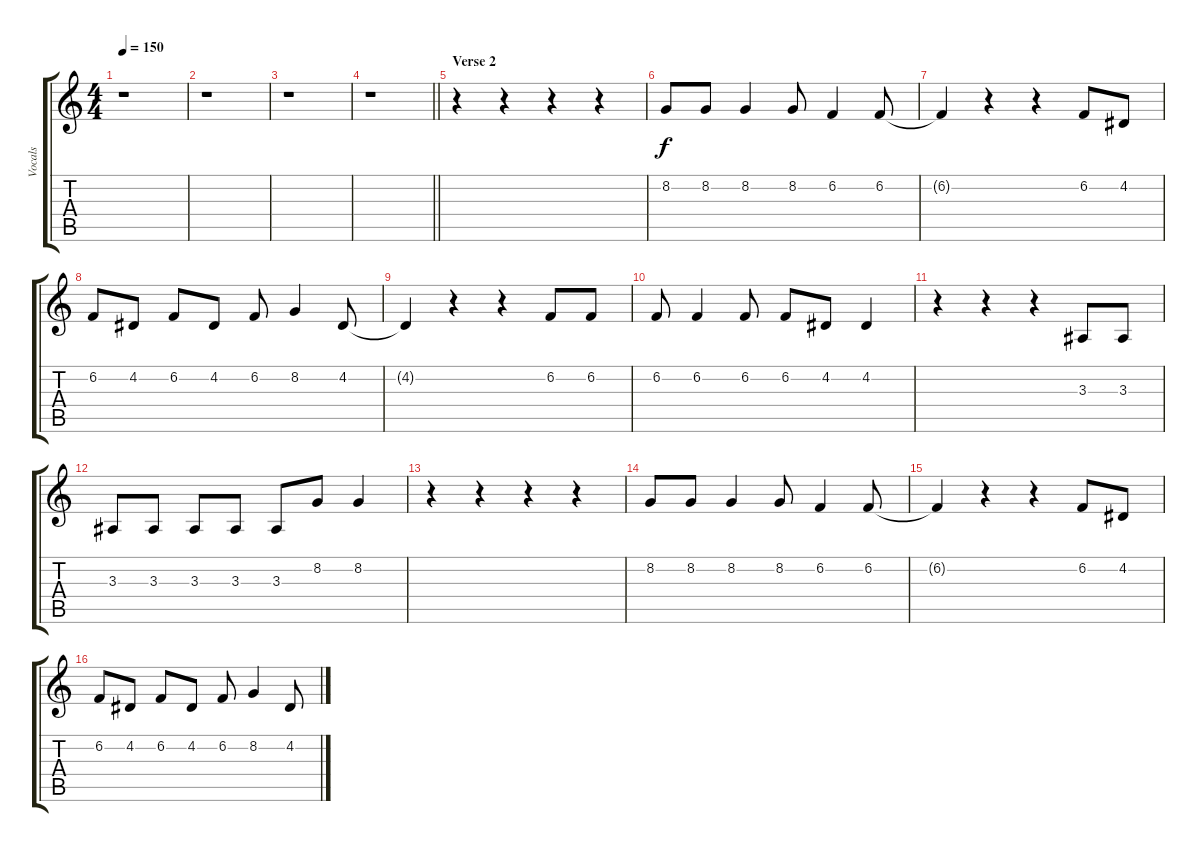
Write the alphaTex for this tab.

\track ("Vocals" "Vocals") {instrument harmonica}
\staff {score tabs}
\tuning (E4 B3 G3 D3 A2 E2) {hide}
\ts (4 4)
\tempo 150
\clef g2
\ks c
r.1{dy f} |
r.1 |
r.1 |
\barLineRight lightlight
r.1 |
\section ("" "Verse 2")
r.4 r.4 r.4 r.4 |
8.2.8 8.2.8 8.2.4 8.2.8 6.2.4 6.2.8 |
6.2{t}.4 r.4 r.4 6.2.8 4.2.8 |
6.2.8 4.2.8 6.2.8 4.2.8 6.2.8 8.2.4 4.2.8 |
4.2{t}.4 r.4 r.4 6.2.8 6.2.8 |
6.2.8 6.2.4 6.2.8 6.2.8 4.2.8 4.2.4 |
r.4 r.4 r.4 3.3.8 3.3.8 |
3.3.8 3.3.8 3.3.8 3.3.8 3.3.8 8.2.8 8.2.4 |
r.4 r.4 r.4 r.4 |
8.2.8 8.2.8 8.2.4 8.2.8 6.2.4 6.2.8 |
6.2{t}.4 r.4 r.4 6.2.8 4.2.8 |
6.2.8 4.2.8 6.2.8 4.2.8 6.2.8 8.2.4 4.2.8
